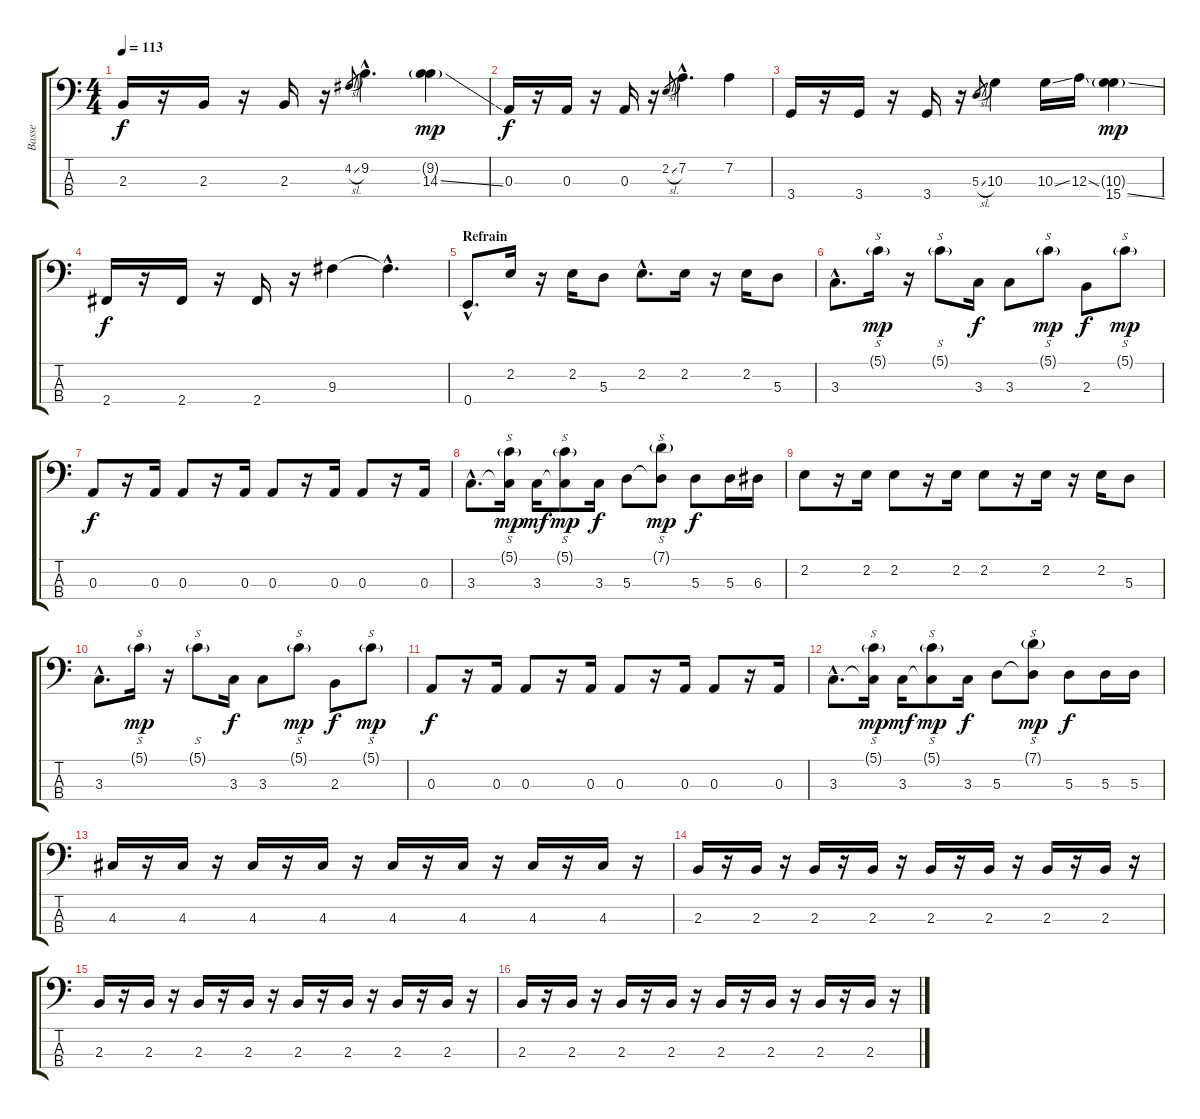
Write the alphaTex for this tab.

\track ("Basse" "Basse") {instrument electricbassfinger}
\staff {score tabs}
\tuning (G2 D2 A1 E1) {hide}
\ts (4 4)
\tempo 113
\clef f4
\ks c
2.3.16{dy f} r.16 2.3.16 r.16 2.3.16 r.16 4.2{sl}.8{gr} 9.2{hac}.4{d} (9.2{g} 14.3{ss}).4{dy mp} |
0.3.16{dy f} r.16 0.3.16 r.16 0.3.16 r.16 2.2{sl}.8{gr} 7.2{hac}.4{d} 7.2.4 |
3.4.16 r.16 3.4.16 r.16 3.4.16 r.16 5.3{sl}.8{gr} 10.3.4 10.3{ss}.16 12.3{ss}.16 (10.3{g} 15.4{ss}).4{dy mp} |
2.4.16{dy f} r.16 2.4.16 r.16 2.4.16 r.16 9.3.4 9.3{hac t}.4{d} |
\section ("" "Refrain")
0.4{hac}.8{d} 2.2.16 r.16 2.2.16 5.3.8 2.2{hac}.8{d} 2.2.16 r.16 2.2.16 5.3.8 |
3.3{hac}.8{d} 5.1{g}.16{s dy mp} r.16 5.1{g}.8{s} 3.3.16{dy f} 3.3.8 5.1{g}.8{s dy mp} 2.3.8{dy f} 5.1{g}.8{s dy mp} |
0.3.8{dy f} r.16 0.3.16 0.3.8 r.16 0.3.16 0.3.8 r.16 0.3.16 0.3.8 r.16 0.3.16 |
3.3{hac}.8{d} (5.1{g} 3.3{t}).16{s dy mp} 3.3.16{dy mf} (5.1{g} 3.3{t}).8{s dy mp} 3.3.16{dy f} 5.3.8 (7.1{g} 5.3{t}).8{s dy mp} 5.3.8{dy f} 5.3.16 6.3.16 |
2.2.8 r.16 2.2.16 2.2.8 r.16 2.2.16 2.2.8 r.16 2.2.16 r.16 2.2.16 5.3.8 |
3.3{hac}.8{d} 5.1{g}.16{s dy mp} r.16 5.1{g}.8{s} 3.3.16{dy f} 3.3.8 5.1{g}.8{s dy mp} 2.3.8{dy f} 5.1{g}.8{s dy mp} |
0.3.8{dy f} r.16 0.3.16 0.3.8 r.16 0.3.16 0.3.8 r.16 0.3.16 0.3.8 r.16 0.3.16 |
3.3{hac}.8{d} (5.1{g} 3.3{t}).16{s dy mp} 3.3.16{dy mf} (5.1{g} 3.3{t}).8{s dy mp} 3.3.16{dy f} 5.3.8 (7.1{g} 5.3{t}).8{s dy mp} 5.3.8{dy f} 5.3.16 5.3.16 |
4.3.16 r.16 4.3.16 r.16 4.3.16 r.16 4.3.16 r.16 4.3.16 r.16 4.3.16 r.16 4.3.16 r.16 4.3.16 r.16 |
2.3.16 r.16 2.3.16 r.16 2.3.16 r.16 2.3.16 r.16 2.3.16 r.16 2.3.16 r.16 2.3.16 r.16 2.3.16 r.16 |
2.3.16 r.16 2.3.16 r.16 2.3.16 r.16 2.3.16 r.16 2.3.16 r.16 2.3.16 r.16 2.3.16 r.16 2.3.16 r.16 |
2.3.16 r.16 2.3.16 r.16 2.3.16 r.16 2.3.16 r.16 2.3.16 r.16 2.3.16 r.16 2.3.16 r.16 2.3.16 r.16
